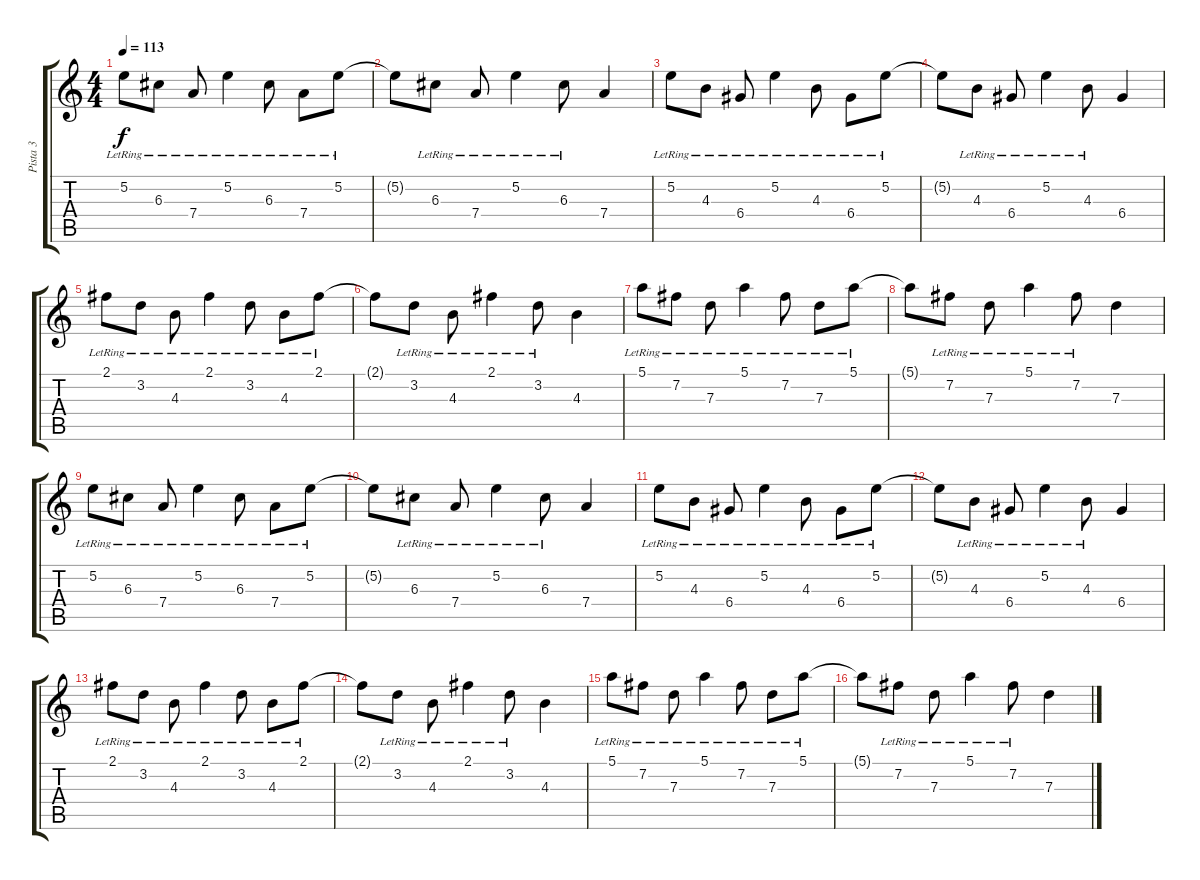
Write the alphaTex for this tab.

\track ("Pista 3" "Pista 3") {instrument electricguitarclean}
\staff {score tabs}
\tuning (E4 B3 G3 D3 A2 E2) {hide}
\ts (4 4)
\tempo 113
\clef g2
\ks c
5.2{lr}.8{dy f} 6.3{lr}.8 7.4{lr}.8 5.2{lr}.4 6.3{lr}.8 7.4{lr}.8 5.2{lr}.8 |
5.2{t}.8 6.3{lr}.8 7.4{lr}.8 5.2{lr}.4 6.3{lr}.8 7.4.4 |
5.2{lr}.8 4.3{lr}.8 6.4{lr}.8 5.2{lr}.4 4.3{lr}.8 6.4{lr}.8 5.2{lr}.8 |
5.2{t}.8 4.3{lr}.8 6.4{lr}.8 5.2{lr}.4 4.3{lr}.8 6.4.4 |
2.1{lr}.8 3.2{lr}.8 4.3{lr}.8 2.1{lr}.4 3.2{lr}.8 4.3{lr}.8 2.1{lr}.8 |
2.1{t}.8 3.2{lr}.8 4.3{lr}.8 2.1{lr}.4 3.2{lr}.8 4.3.4 |
5.1{lr}.8 7.2{lr}.8 7.3{lr}.8 5.1{lr}.4 7.2{lr}.8 7.3{lr}.8 5.1{lr}.8 |
5.1{t}.8 7.2{lr}.8 7.3{lr}.8 5.1{lr}.4 7.2{lr}.8 7.3.4 |
5.2{lr}.8 6.3{lr}.8 7.4{lr}.8 5.2{lr}.4 6.3{lr}.8 7.4{lr}.8 5.2{lr}.8 |
5.2{t}.8 6.3{lr}.8 7.4{lr}.8 5.2{lr}.4 6.3{lr}.8 7.4.4 |
5.2{lr}.8 4.3{lr}.8 6.4{lr}.8 5.2{lr}.4 4.3{lr}.8 6.4{lr}.8 5.2{lr}.8 |
5.2{t}.8 4.3{lr}.8 6.4{lr}.8 5.2{lr}.4 4.3{lr}.8 6.4.4 |
2.1{lr}.8 3.2{lr}.8 4.3{lr}.8 2.1{lr}.4 3.2{lr}.8 4.3{lr}.8 2.1{lr}.8 |
2.1{t}.8 3.2{lr}.8 4.3{lr}.8 2.1{lr}.4 3.2{lr}.8 4.3.4 |
5.1{lr}.8 7.2{lr}.8 7.3{lr}.8 5.1{lr}.4 7.2{lr}.8 7.3{lr}.8 5.1{lr}.8 |
5.1{t}.8 7.2{lr}.8 7.3{lr}.8 5.1{lr}.4 7.2{lr}.8 7.3.4
